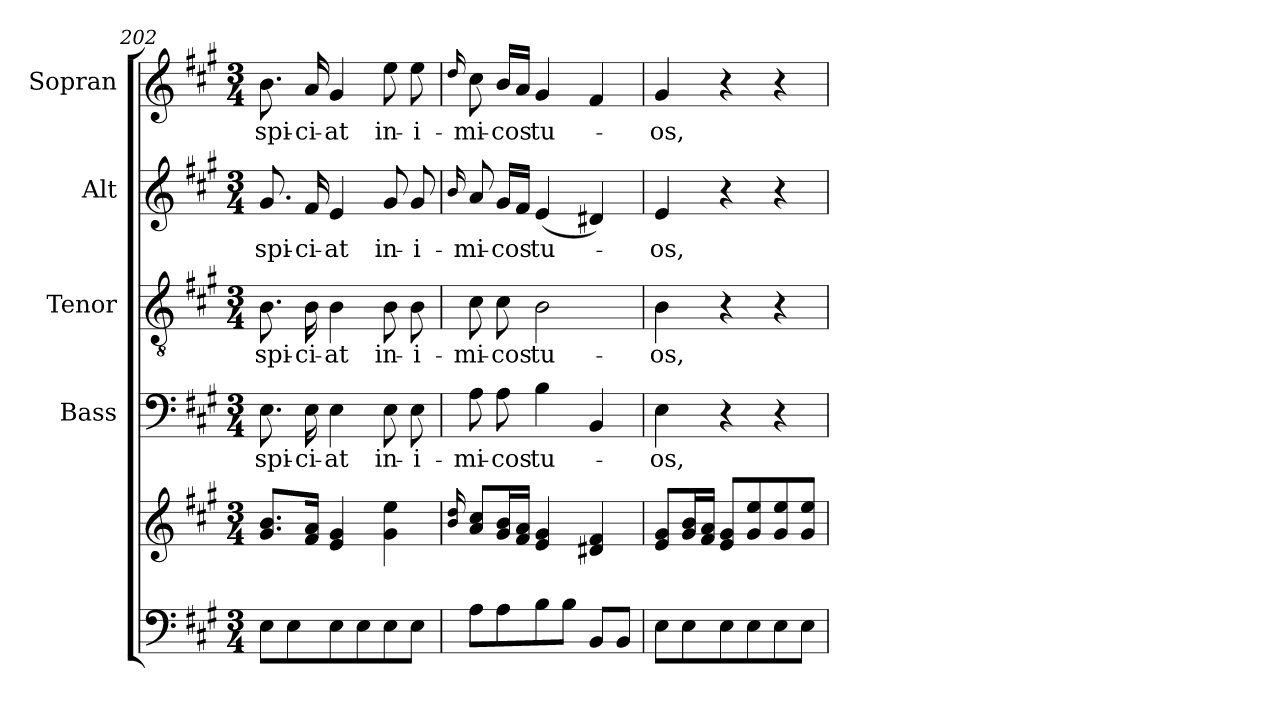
**kern	**kern	**kern	**text	**kern	**text	**kern	**text	**kern	**text
*part5	*part5	*part4	*part4	*part3	*part3	*part2	*part2	*part1	*part1
*staff6	*staff5	*staff4	*staff4	*staff3	*staff3	*staff2	*staff2	*staff1	*staff1
*	*	*I"Bass	*	*I"Tenor	*	*I"Alt	*	*I"Sopran	*
*	*	*I'B.	*	*I'T.	*	*I'A.	*	*I'S.	*
*clefF4	*clefG2	*clefF4	*	*clefGv2	*	*clefG2	*	*clefG2	*
*k[f#c#g#]	*k[f#c#g#]	*k[f#c#g#]	*	*k[f#c#g#]	*	*k[f#c#g#]	*	*k[f#c#g#]	*
*A:	*A:	*A:	*	*A:	*	*A:	*	*A:	*
*M3/4	*M3/4	*M3/4	*	*M3/4	*	*M3/4	*	*M3/4	*
=202	=202	=202	=202	=202	=202	=202	=202	=202	=202
!	!	!	!LO:LY:b	!	!LO:LY:b	!	!LO:LY:b	!	!LO:LY:b
8E\L	8.g#/ 8.b/L	8.E\	-spi-	8.B\	-spi-	8.g#/	-spi-	8.b\	-spi-
8E\	.	.	.	.	.	.	.	.	.
!	!	!	!LO:LY:b	!	!LO:LY:b	!	!LO:LY:b	!	!LO:LY:b
.	16f#/ 16a/Jk	16E\	-ci-	16B\	-ci-	16f#/	-ci-	16a/	-ci-
!	!	!	!LO:LY:b	!	!LO:LY:b	!	!LO:LY:b	!	!LO:LY:b
8E\	4e/ 4g#/	4E\	-at	4B\	-at	4e/	-at	4g#/	-at
8E\	.	.	.	.	.	.	.	.	.
!	!	!	!LO:LY:b	!	!LO:LY:b	!	!LO:LY:b	!	!LO:LY:b
8E\	4g#\ 4ee\	8E\	in-	8B\	in-	8g#/	in-	8ee\	in-
!	!	!	!LO:LY:b	!	!LO:LY:b	!	!LO:LY:b	!	!LO:LY:b
8E\J	.	8E\	-i-	8B\	-i-	8g#/	-i-	8ee\	-i-
!!LO:LB:g=z
=203	=203	=203	=203	=203	=203	=203	=203	=203	=203
.	16qqb/ 16qqdd/	.	.	.	.	16qqb/	.	16qqdd/	.
!	!	!	!LO:LY:b	!	!LO:LY:b	!	!LO:LY:b	!	!LO:LY:b
8A\L	8a/ 8cc#/L	8A\	-mi-	8c#\	-mi-	8a/	-mi-	8cc#\	-mi-
!	!	!	!LO:LY:b	!	!LO:LY:b	!	!LO:LY:b	!	!LO:LY:b
8A\	16g#/ 16b/L	8A\	-cos	8c#\	-cos	16g#/LL	-cos	16b/LL	-cos
.	16f#/ 16a/JJ	.	.	.	.	16f#/JJ	.	16a/JJ	.
!	!	!	!LO:LY:b	!	!LO:LY:b	!	!LO:LY:b	!	!LO:LY:b
8B\	4e/ 4g#/	4B\	tu-	2B\	tu-	(<4e/	tu-	4g#/	tu-
8B\J	.	.	.	.	.	.	.	.	.
8BB/L	4d#X/ 4f#/	4BB/	.	.	.	4d#X/)	.	4f#/	.
8BB/J	.	.	.	.	.	.	.	.	.
=204	=204	=204	=204	=204	=204	=204	=204	=204	=204
!	!	!	!LO:LY:b	!	!LO:LY:b	!	!LO:LY:b	!	!LO:LY:b
8E\L	8e/ 8g#/L	4E\	-os,	4B\	-os,	4e/	-os,	4g#/	-os,
8E\	16g#/ 16b/L	.	.	.	.	.	.	.	.
.	16f#/ 16a/JJ	.	.	.	.	.	.	.	.
8E\	8e/ 8g#/L	4r	.	4r	.	4r	.	4r	.
8E\	8g#/ 8ee/	.	.	.	.	.	.	.	.
8E\	8g#/ 8ee/	4r	.	4r	.	4r	.	4r	.
8E\J	8g#/ 8ee/J	.	.	.	.	.	.	.	.
=	=	=	=	=	=	=	=	=	=
*-	*-	*-	*-	*-	*-	*-	*-	*-	*-
